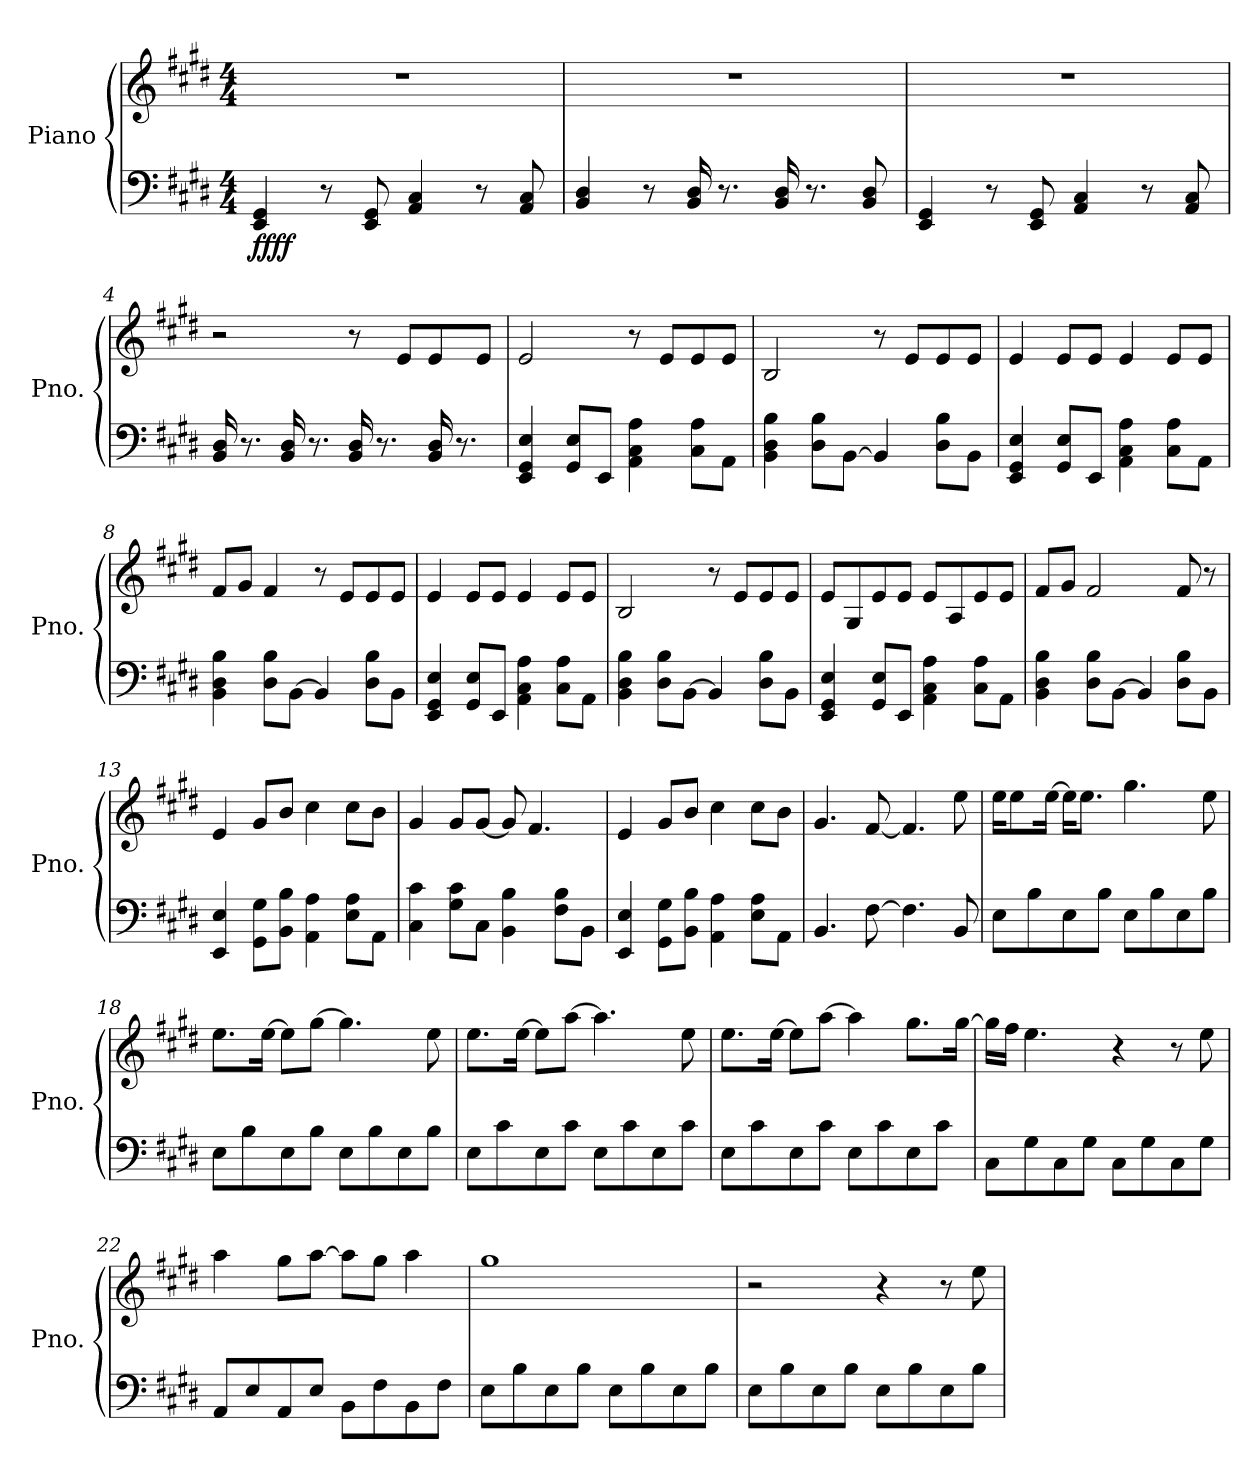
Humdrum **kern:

**kern	**kern	**dynam
*part1	*part1	*part1
*staff2	*staff1	*staff1/2
*I"Piano	*	*
*I'Pno.	*	*
*clefF4	*clefG2	*
*k[f#c#g#d#]	*k[f#c#g#d#]	*
*M4/4	*M4/4	*
=1	=1	=1
!	!	!LO:DY:b=2
!	!	!LO:DY:n=1:b=2
4EE/ 4GG#/	1r	ff ff
8r	.	.
8EE/ 8GG#/	.	.
4AA/ 4C#/	.	.
8r	.	.
8AA/ 8C#/	.	.
=2	=2	=2
4BB/ 4D#/	1r	.
8r	.	.
16BB/ 16D#/	.	.
8.r	.	.
16BB/ 16D#/	.	.
8.r	.	.
8BB/ 8D#/	.	.
=3	=3	=3
4EE/ 4GG#/	1r	.
8r	.	.
8EE/ 8GG#/	.	.
4AA/ 4C#/	.	.
8r	.	.
8AA/ 8C#/	.	.
=4	=4	=4
16BB/ 16D#/	2r	.
8.r	.	.
16BB/ 16D#/	.	.
8.r	.	.
16BB/ 16D#/	8r	.
8.r	.	.
.	8e/L	.
16BB/ 16D#/	8e/	.
8.r	.	.
.	8e/J	.
=5	=5	=5
4EE/ 4GG#/ 4E/	2e/	.
8GG#/ 8E/L	.	.
8EE/J	.	.
4AA\ 4C#\ 4A\	8r	.
.	8e/L	.
8C#\ 8A\L	8e/	.
8AA\J	8e/J	.
!!LO:LB:g=z
=6	=6	=6
4BB\ 4D#\ 4B\	2B/	.
8D#\ 8B\L	.	.
[8BB\J	.	.
4BB/]	8r	.
.	8e/L	.
8D#\ 8B\L	8e/	.
8BB\J	8e/J	.
=7	=7	=7
4EE/ 4GG#/ 4E/	4e/	.
8GG#/ 8E/L	8e/L	.
8EE/J	8e/J	.
4AA\ 4C#\ 4A\	4e/	.
8C#\ 8A\L	8e/L	.
8AA\J	8e/J	.
=8	=8	=8
4BB\ 4D#\ 4B\	8f#/L	.
.	8g#/J	.
8D#\ 8B\L	4f#/	.
[8BB\J	.	.
4BB/]	8r	.
.	8e/L	.
8D#\ 8B\L	8e/	.
8BB\J	8e/J	.
=9	=9	=9
4EE/ 4GG#/ 4E/	4e/	.
8GG#/ 8E/L	8e/L	.
8EE/J	8e/J	.
4AA\ 4C#\ 4A\	4e/	.
8C#\ 8A\L	8e/L	.
8AA\J	8e/J	.
=10	=10	=10
4BB\ 4D#\ 4B\	2B/	.
8D#\ 8B\L	.	.
[8BB\J	.	.
4BB/]	8r	.
.	8e/L	.
8D#\ 8B\L	8e/	.
8BB\J	8e/J	.
=11	=11	=11
4EE/ 4GG#/ 4E/	8e/L	.
.	8G#/	.
8GG#/ 8E/L	8e/	.
8EE/J	8e/J	.
4AA\ 4C#\ 4A\	8e/L	.
.	8A/	.
8C#\ 8A\L	8e/	.
8AA\J	8e/J	.
!!LO:LB:g=z
=12	=12	=12
4BB\ 4D#\ 4B\	8f#/L	.
.	8g#/J	.
8D#\ 8B\L	2f#/	.
[8BB\J	.	.
4BB/]	.	.
8D#\ 8B\L	8f#/	.
8BB\J	8r	.
=13	=13	=13
4EE/ 4E/	4e/	.
8GG#\ 8G#\L	8g#/L	.
8BB\ 8B\J	8b/J	.
4AA\ 4A\	4cc#\	.
8E\ 8A\L	8cc#\L	.
8AA\J	8b\J	.
=14	=14	=14
4C#\ 4c#\	4g#/	.
8G#\ 8c#\L	8g#/L	.
8C#\J	[8g#/J	.
4BB\ 4B\	8g#/]	.
.	4.f#/	.
8F#\ 8B\L	.	.
8BB\J	.	.
=15	=15	=15
4EE/ 4E/	4e/	.
8GG#\ 8G#\L	8g#/L	.
8BB\ 8B\J	8b/J	.
4AA\ 4A\	4cc#\	.
8E\ 8A\L	8cc#\L	.
8AA\J	8b\J	.
=16	=16	=16
4.BB/	4.g#/	.
[8F#\	[8f#/	.
4.F#\]	4.f#/]	.
8BB/	8ee\	.
!!LO:LB:g=z
=17	=17	=17
8E\L	16ee\KL	.
.	8ee\	.
8B\	.	.
.	[16ee\Jk	.
8E\	16ee\KL]	.
.	8.ee\J	.
8B\J	.	.
8E\L	4.gg#\	.
8B\	.	.
8E\	.	.
8B\J	8ee\	.
=18	=18	=18
8E\L	8.ee\L	.
8B\	.	.
.	[16ee\Jk	.
8E\	8ee\L]	.
8B\J	[8gg#\J	.
8E\L	4.gg#\]	.
8B\	.	.
8E\	.	.
8B\J	8ee\	.
=19	=19	=19
8E\L	8.ee\L	.
8c#\	.	.
.	[16ee\Jk	.
8E\	8ee\L]	.
8c#\J	[8aa\J	.
8E\L	4.aa\]	.
8c#\	.	.
8E\	.	.
8c#\J	8ee\	.
=20	=20	=20
8E\L	8.ee\L	.
8c#\	.	.
.	[16ee\Jk	.
8E\	8ee\L]	.
8c#\J	[8aa\J	.
8E\L	4aa\]	.
8c#\	.	.
8E\	8.gg#\L	.
8c#\J	.	.
.	[16gg#\Jk	.
!!LO:LB:g=z
=21	=21	=21
8C#\L	16gg#\LL]	.
.	16ff#\JJ	.
8G#\	4.ee\	.
8C#\	.	.
8G#\J	.	.
8C#\L	4r	.
8G#\	.	.
8C#\	8r	.
8G#\J	8ee\	.
=22	=22	=22
8AA/L	4aa\	.
8E/	.	.
8AA/	8gg#\L	.
8E/J	[8aa\J	.
8BB\L	8aa\L]	.
8F#\	8gg#\J	.
8BB\	4aa\	.
8F#\J	.	.
=23	=23	=23
8E\L	1gg#	.
8B\	.	.
8E\	.	.
8B\J	.	.
8E\L	.	.
8B\	.	.
8E\	.	.
8B\J	.	.
=24	=24	=24
8E\L	2r	.
8B\	.	.
8E\	.	.
8B\J	.	.
8E\L	4r	.
8B\	.	.
8E\	8r	.
8B\J	8ee\	.
=	=	=
*-	*-	*-
